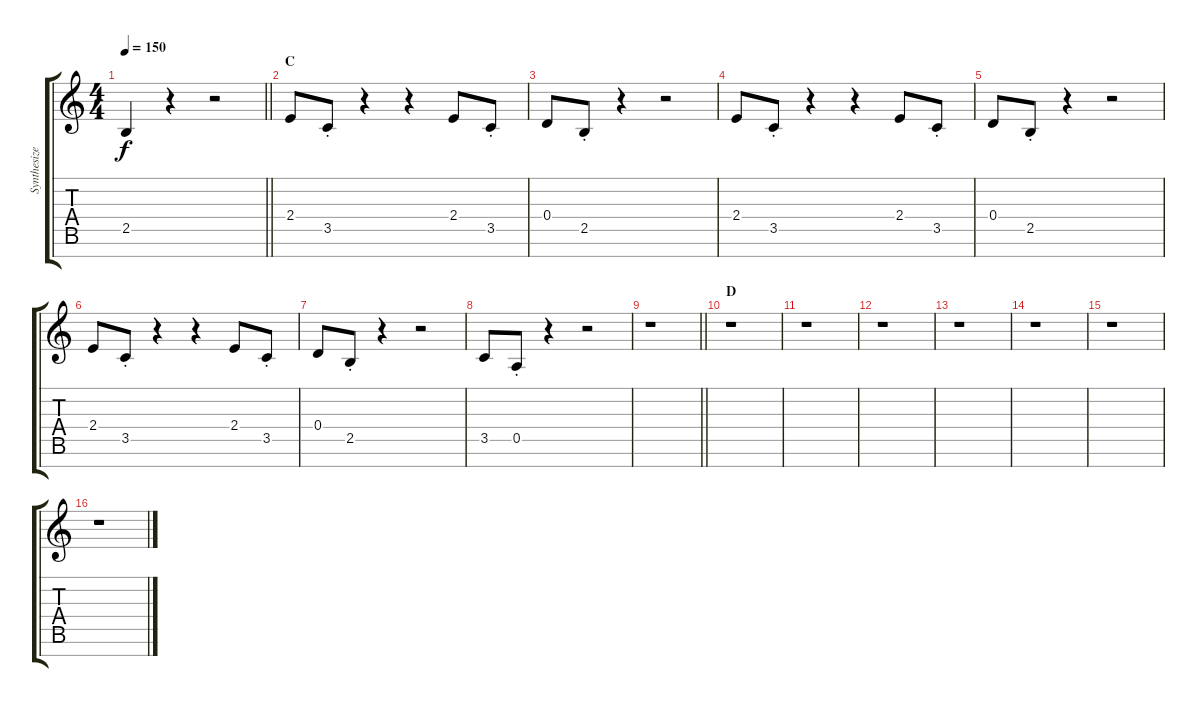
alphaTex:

\track ("Synthesizer IV" "Synthesize") {instrument clarinet}
\staff {score tabs}
\tuning (E5 B4 G4 D4 A3 E3 B2) {hide}
\ts (4 4)
\tempo 150
\clef g2
\barLineRight lightlight
\ks c
2.5.4{dy f} r.4 r.2 |
\section ("" "C")
2.4.8 3.5{st}.8 r.4 r.4 2.4.8 3.5{st}.8 |
0.4.8 2.5{st}.8 r.4 r.2 |
2.4.8 3.5{st}.8 r.4 r.4 2.4.8 3.5{st}.8 |
0.4.8 2.5{st}.8 r.4 r.2 |
2.4.8 3.5{st}.8 r.4 r.4 2.4.8 3.5{st}.8 |
0.4.8 2.5{st}.8 r.4 r.2 |
3.5.8 0.5{st}.8 r.4 r.2 |
\barLineRight lightlight
r.1 |
\section ("" "D")
r.1 |
r.1 |
r.1 |
r.1 |
r.1 |
r.1 |
r.1
